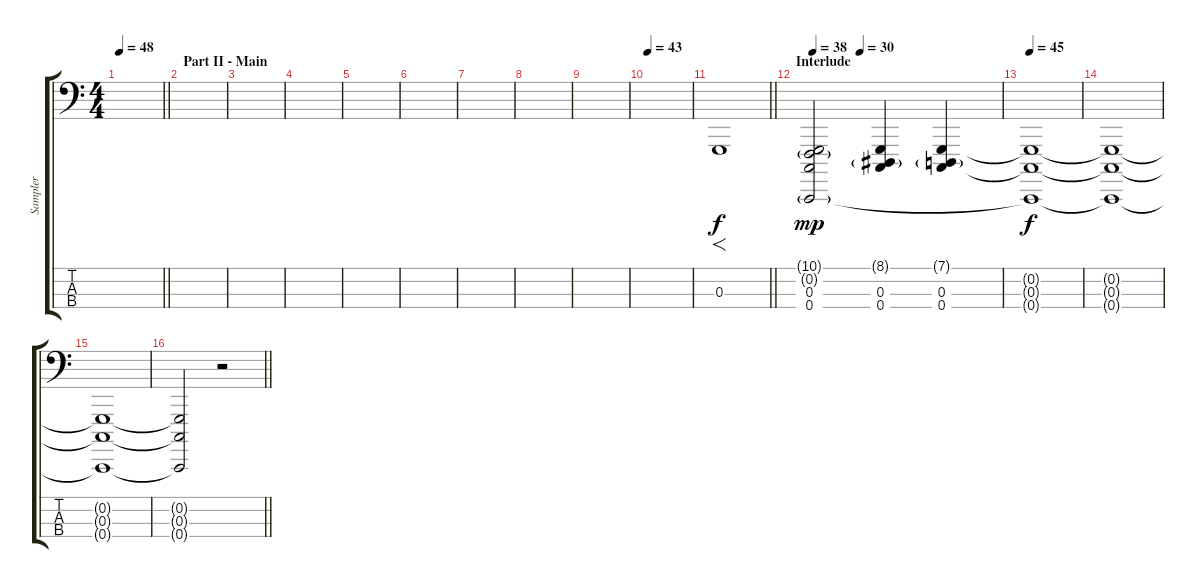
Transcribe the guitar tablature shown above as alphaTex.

\track ("Sampler" "Sampler") {instrument lead1square}
\staff {score tabs}
\tuning (G0 C0 G-1 C-1) {hide}
\ts (4 4)
\tempo 48
\clef f4
\barLineRight lightlight
\ks c
|
\section ("" "Part II - Main")
|
|
|
|
|
|
|
|
\tempo 43
|
\barLineRight lightlight
0.3.1{f} |
\section ("" "Interlude")
\tempo 38
\tempo (30 0.25)
(10.1{g} 0.2{g} 0.3 0.4).2{dy mp} (8.1{g} 0.3 0.4).4 (7.1{g} 0.3 0.4).4 |
\tempo 45
(0.2{t} 0.3{t} 0.4{t}).1{dy f} |
(0.2{t} 0.3{t} 0.4{t}).1 |
(0.2{t} 0.3{t} 0.4{t}).1 |
\barLineRight lightlight
(0.2{t} 0.3{t} 0.4{t}).2 r.2
